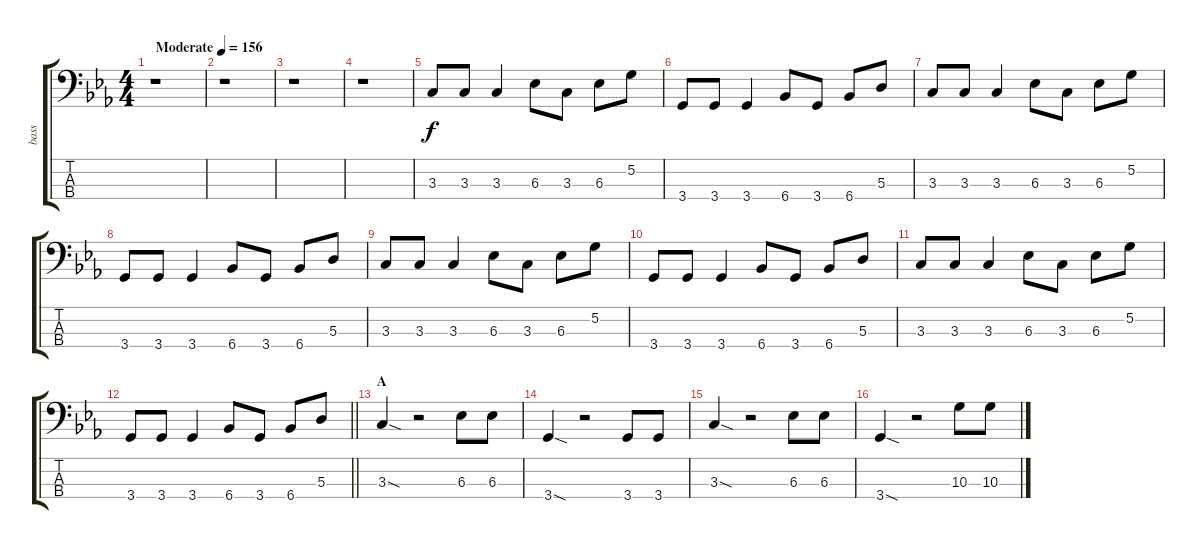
\track ("bass" "bass") {instrument electricbasspick}
\staff {score tabs}
\tuning (G2 D2 A1 E1) {hide}
\ts (4 4)
\tempo (156 "Moderate")
\clef f4
\ks eb
r.1{dy f instrument electricbasspick} |
r.1 |
r.1 |
r.1 |
3.3.8 3.3.8 3.3.4 6.3.8 3.3.8 6.3.8 5.2.8 |
3.4.8 3.4.8 3.4.4 6.4.8 3.4.8 6.4.8 5.3.8 |
3.3.8 3.3.8 3.3.4 6.3.8 3.3.8 6.3.8 5.2.8 |
3.4.8 3.4.8 3.4.4 6.4.8 3.4.8 6.4.8 5.3.8 |
3.3.8 3.3.8 3.3.4 6.3.8 3.3.8 6.3.8 5.2.8 |
3.4.8 3.4.8 3.4.4 6.4.8 3.4.8 6.4.8 5.3.8 |
3.3.8 3.3.8 3.3.4 6.3.8 3.3.8 6.3.8 5.2.8 |
\barLineRight lightlight
3.4.8 3.4.8 3.4.4 6.4.8 3.4.8 6.4.8 5.3.8 |
\section ("" "A")
3.3{sod}.4 r.2 6.3.8 6.3.8 |
3.4{sod}.4 r.2 3.4.8 3.4.8 |
3.3{sod}.4 r.2 6.3.8 6.3.8 |
3.4{sod}.4 r.2 10.3.8 10.3.8
